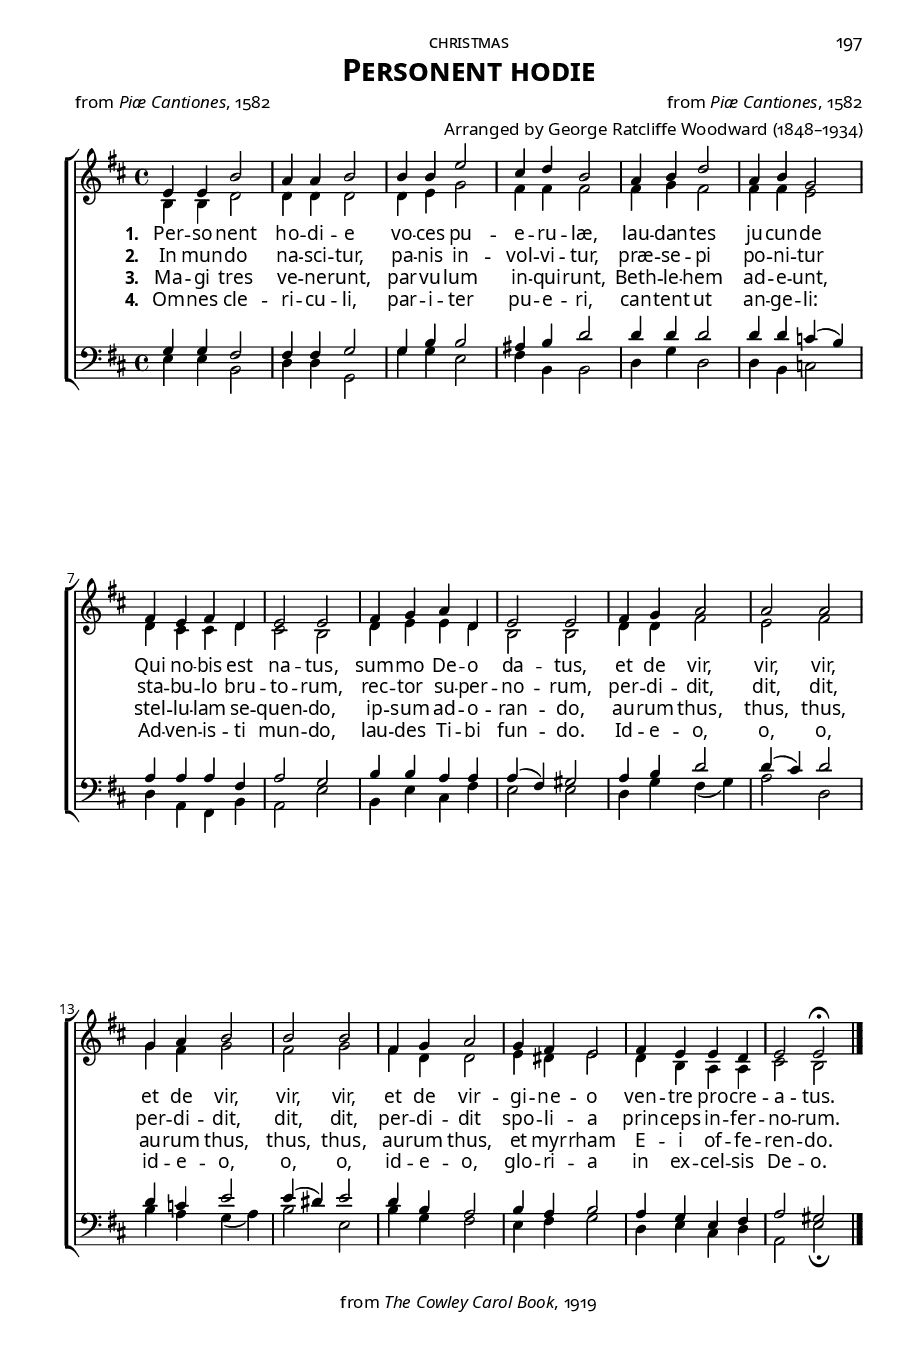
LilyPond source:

\version "2.14.2"
\include "../util.ly"
\header {
  title = \markup{\override #'(font-name . "Garamond Premier Pro Semibold"){ \abs-fontsize #15 \smallCapsOldStyle"Personent hodie"}}
  poet = \markup \concat{"from " \italic "Piæ Cantiones" \oldStyleNum", 1582"}
  composer = \markup \concat{"from " \italic "Piæ Cantiones" \oldStyleNum", 1582"}
  arranger = \markup\oldStyleNum"Arranged by George Ratcliffe Woodward (1848–1934)"
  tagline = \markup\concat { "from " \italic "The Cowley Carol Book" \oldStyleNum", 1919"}
}
\paper {
  %print-all-headers = ##t
  paper-height = 9\in
  paper-width = 6\in
  indent = 0\in
  %system-system-spacing = #'((basic-distance . 10) (padding . 0))
  %system-system-spacing =
  %  #'((basic-distance . 0)
  %     (minimum-distance . 0)
  %     (padding . -0.35)
  %     (stretchability . 100))
  ragged-last-bottom = ##f
  ragged-bottom = ##f
  two-sided = ##t
  inner-margin = 0.5\in
  outer-margin = 0.25\in
  top-margin = 0.25\in
  bottom-margin = 0.25\in
  first-page-number = #197
  print-first-page-number = ##t
  headerLine = \markup{\override #'(font-name . "Garamond Premier Pro") \smallCapsOldStyle"christmas"}
  oddHeaderMarkup = \markup\fill-line{
     \override #'(font-name . "Garamond Premier Pro")\abs-fontsize #8.5
     \combine 
        \fill-line{"" \on-the-fly #print-page-number-check-first
        \oldStylePageNum""
        }
        \fill-line{\headerLine}
  }
  evenHeaderMarkup = \markup {
     \override #'(font-name . "Garamond Premier Pro")\abs-fontsize #8.5
     \combine
        \on-the-fly #print-page-number-check-first
        \oldStylePageNum""
        \fill-line{\headerLine}
  }
}
#(set-global-staff-size 15) \paper{ #(define fonts (make-pango-font-tree "GoudyOlSt BT" "Garamond Premier Pro" "Garamond Premier Pro" (/ 15 20))) }
global = {
  \key d \major
  \time 4/4
  \autoBeamOff
}

sopMusic = \relative c' {
  e4 e |
  b'2 a4 a b2 b4 b |
  e2 cis4 d |
  b2 a4 b |
  
  d2 a4 b |
  g2 |
  fis4 e fis d |
  e2 e |
  fis4 g a d, |
  
  e2 e |
  fis4 g |
  a2 a |
  a g4 a |
  b2 b |
  b fis4 g |
  a2 g4 fis |
  e2 |
  fis4 e e d |
  e2 e\fermata \bar "|."
}
sopWords = \lyricmode {
  
}

altoMusic = \relative c' {
  b4 b |
  d2 d4 d |
  d2 d4 e |
  g2 fis4 fis |
  fis2 fis4 g |
  
  fis2 fis4 fis |
  e2 |
  d4 cis cis d |
  cis2 b |
  d4 e e d |
  
  b2 b |
  d4 d |
  fis2 e |
  fis g4 fis |
  g2 fis |
  
  g fis4 d |
  d2 e4 dis |
  e2 |
  d4 b a a |
  cis2 b \bar "|."
}
altoWords = \lyricmode {
  \dropLyricsV
  \set stanza = #"1. "
  Per -- so -- nent ho -- di -- e
  vo -- ces pu -- e -- ru -- læ,
  lau -- dan -- tes ju -- cun -- de
  Qui no -- bis est na -- tus,
  sum -- mo De -- o da -- tus,
  et de vir, vir, vir,
  et de vir, vir, vir,
  et de vir -- gi -- ne -- o
  ven -- tre pro -- cre -- a -- tus.
}
altoWordsII = \lyricmode {
  \dropLyricsV
%\markup\italic
  \set stanza = #"2. "
  In mun -- do na -- sci -- tur,
  pa -- nis in -- vol -- vi -- tur,
  præ -- se -- pi po -- ni -- tur
  sta -- bu -- lo bru -- to -- rum,
  rec -- tor su -- per -- no -- rum,
  per -- di -- dit, dit, dit,
  per -- di -- dit, dit, dit,
  per -- di -- dit spo -- li -- a
  prin -- ceps in -- fer -- no -- rum.
}
altoWordsIII = \lyricmode {
  \dropLyricsV
  \set stanza = #"3. "
  Ma -- gi tres ve -- ne -- runt,
  par -- vu -- lum in -- qui -- runt,
  Beth -- le -- hem ad -- e -- unt,
  stel -- lu -- lam se -- quen -- do,
  ip -- sum ad -- o -- ran -- do,
  au -- rum thus, thus, thus,
  au -- rum thus, thus, thus,
  au -- rum thus, et myr -- rham
  E -- i of -- fe -- ren -- do.
}
altoWordsIV = \lyricmode {
  \dropLyricsV
  \set stanza = #"4. "
  Om -- nes cle -- ri -- cu -- li,
  par -- i -- ter pu -- e -- ri,
  can -- tent ut an -- ge -- li:
  Ad -- ven -- is -- ti mun -- do,
  lau -- des Ti -- bi fun -- do.
  Id -- e -- o, o, o,
  id -- e -- o, o, o,
  id -- e -- o, glo -- ri -- a
  in ex -- cel -- sis De -- o.
}
altoWordsV = \lyricmode {
  \set stanza = #"5. "
  \set ignoreMelismata = ##t
}
altoWordsVI = \lyricmode {
  \set stanza = #"6. "
  \set ignoreMelismata = ##t
}
tenorMusic = \relative c' {
  g4 g |
  fis2 fis4 fis |
  g2 g4 b |
  b2 ais4 b |
  d2 d4 d |
  
  d2 d4 d |
  c4( b) |
  a4 a a fis |
  a2 g |
  b4 b a a |
  
  a( fis) gis2 |
  a4 b |
  d2 d4( cis) |
  d2 d4 c |
  e2 e4( dis) |
  
  e2 d4 b |
  a2 b4 a |
  b2 |
  a4 g e fis |
  a2 gis \bar "|."
}
tenorWords = \lyricmode {

}

bassMusic = \relative c {
  e4 e |
  b2 d4 d |
  g,2 g'4 g |
  e2 fis4 b, |
  b2 d4 g |
  
  d2 d4 b |
  c2 |
  d4  a fis b |
  a2 e' |
  b4 e cis fis |
  
  e2 e |
  d4 g |
  fis( g) a2 |
  d, b'4 a |
  g( a) b2 |
  
  e, b'4 g |
  fis2 e4 fis |
  g2 |
  d4 e cis d |
  a2 e'\fermata \bar "|."
}
bassWords = \lyricmode {

}

pianoRH = \relative c' {
}
pianoLH = \relative c' {
}

\score {
  <<
   \new ChoirStaff <<
    \new Staff = women <<
      \new Voice = "sopranos" { \voiceOne << \global \sopMusic >> }
      \new Voice = "altos" { \voiceTwo << \global \altoMusic >> }
    >>
    \new Lyrics \with { alignAboveContext = #"women" \override VerticalAxisGroup #'nonstaff-relatedstaff-spacing = #'((basic-distance . 1))} \lyricsto "sopranos" \sopWords
    \new Lyrics = "altosVI"  \with { alignBelowContext = #"women" } \lyricsto "sopranos" \altoWordsVI
    \new Lyrics = "altosV"  \with { alignBelowContext = #"women" } \lyricsto "sopranos" \altoWordsV
    \new Lyrics = "altosIV"  \with { alignBelowContext = #"women" } \lyricsto "sopranos" \altoWordsIV
    \new Lyrics = "altosIII"  \with { alignBelowContext = #"women" } \lyricsto "sopranos" \altoWordsIII
    \new Lyrics = "altosII"  \with { alignBelowContext = #"women" } \lyricsto "sopranos" \altoWordsII
    \new Lyrics = "altos"  \with { alignBelowContext = #"women" \override VerticalAxisGroup #'nonstaff-relatedstaff-spacing = #'((basic-distance . 1)) } \lyricsto "sopranos" \altoWords
   \new Staff = men <<
      \clef bass
      \new Voice = "tenors" { \voiceOne << \global \tenorMusic >> }
      \new Voice = "basses" { \voiceTwo << \global \bassMusic >> }
    >>
    \new Lyrics \with { alignAboveContext = #"men" \override VerticalAxisGroup #'nonstaff-relatedstaff-spacing = #'((basic-distance . 1)) } \lyricsto "tenors" \tenorWords
    \new Lyrics \with { alignBelowContext = #"men" \override VerticalAxisGroup #'nonstaff-relatedstaff-spacing = #'((basic-distance . 1)) } \lyricsto "basses" \bassWords
  >>
%    \new PianoStaff << \new Staff { \new Voice { \pianoRH } } \new Staff { \clef "bass" \pianoLH } >>
  >>
  \layout {
    \context {
      \Score
      %\override SpacingSpanner #'base-shortest-duration = #(ly:make-moment 1 8)
      %\override SpacingSpanner #'common-shortest-duration = #(ly:make-moment 1 4)
    }
    \context {
      % Remove all empty staves
      % \Staff \RemoveEmptyStaves \override VerticalAxisGroup #'remove-first = ##t
    }
  }
}
